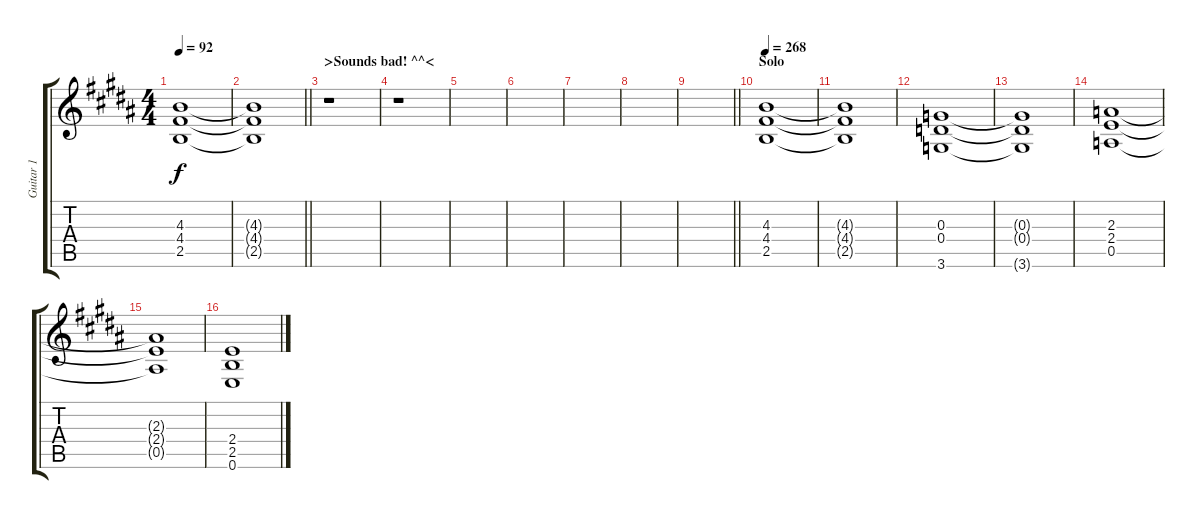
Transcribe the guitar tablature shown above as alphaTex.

\track ("Guitar 1" "Guitar 1") {instrument distortionguitar}
\staff {score tabs}
\tuning (E4 B3 G3 D3 A2 E2) {hide}
\ts (4 4)
\tempo 92
\clef g2
\ks b
(4.3 4.4 2.5).1{dy f} |
\barLineRight lightlight
(4.3{t} 4.4{t} 2.5{t}).1 |
\section ("" ">Sounds bad! ^^<")
r.1 |
r.1 |
|
|
|
|
\barLineRight lightlight
|
\section ("" "Solo")
\tempo 268
(4.3 4.4 2.5).1 |
(4.3{t} 4.4{t} 2.5{t}).1 |
(0.3 0.4 3.6).1 |
(0.3{t} 0.4{t} 3.6{t}).1 |
(2.3 2.4 0.5).1 |
(2.3{t} 2.4{t} 0.5{t}).1 |
(2.4 2.5 0.6).1
